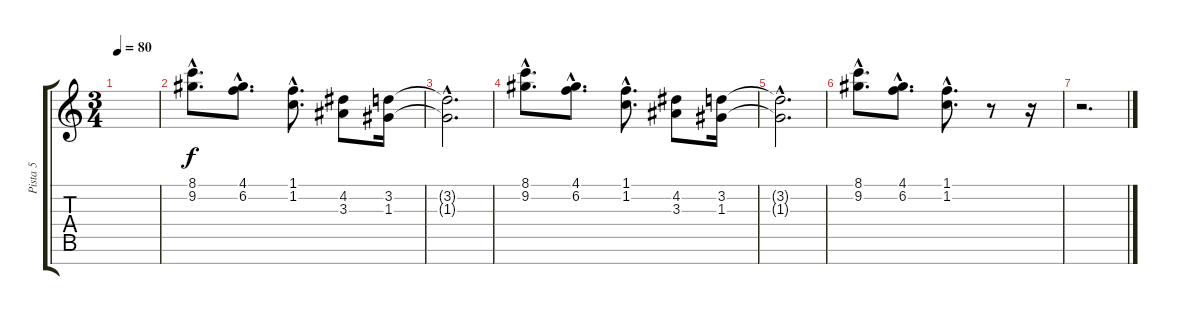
\track ("Pista 5" "Pista 5") {instrument electricguitarclean}
\staff {score tabs}
\tuning (E4 B3 G3 D3 A2 E2 B1) {hide}
\ts (3 4)
\tempo 80
\clef g2
\ks c
|
(8.1{hac} 9.2{hac}).8{d} (4.1{hac} 6.2{hac}).8{d} (1.1{hac} 1.2{hac}).8{d} (4.2 3.3).8 (3.2 1.3).16 |
(3.2{hac t} 1.3{hac t}).2{d} |
(8.1{hac} 9.2{hac}).8{d} (4.1{hac} 6.2{hac}).8{d} (1.1{hac} 1.2{hac}).8{d} (4.2 3.3).8 (3.2 1.3).16 |
(3.2{hac t} 1.3{hac t}).2{d} |
(8.1{hac} 9.2{hac}).8{d} (4.1{hac} 6.2{hac}).8{d} (1.1{hac} 1.2{hac}).8{d} r.8 r.16 |
r.2{d}
